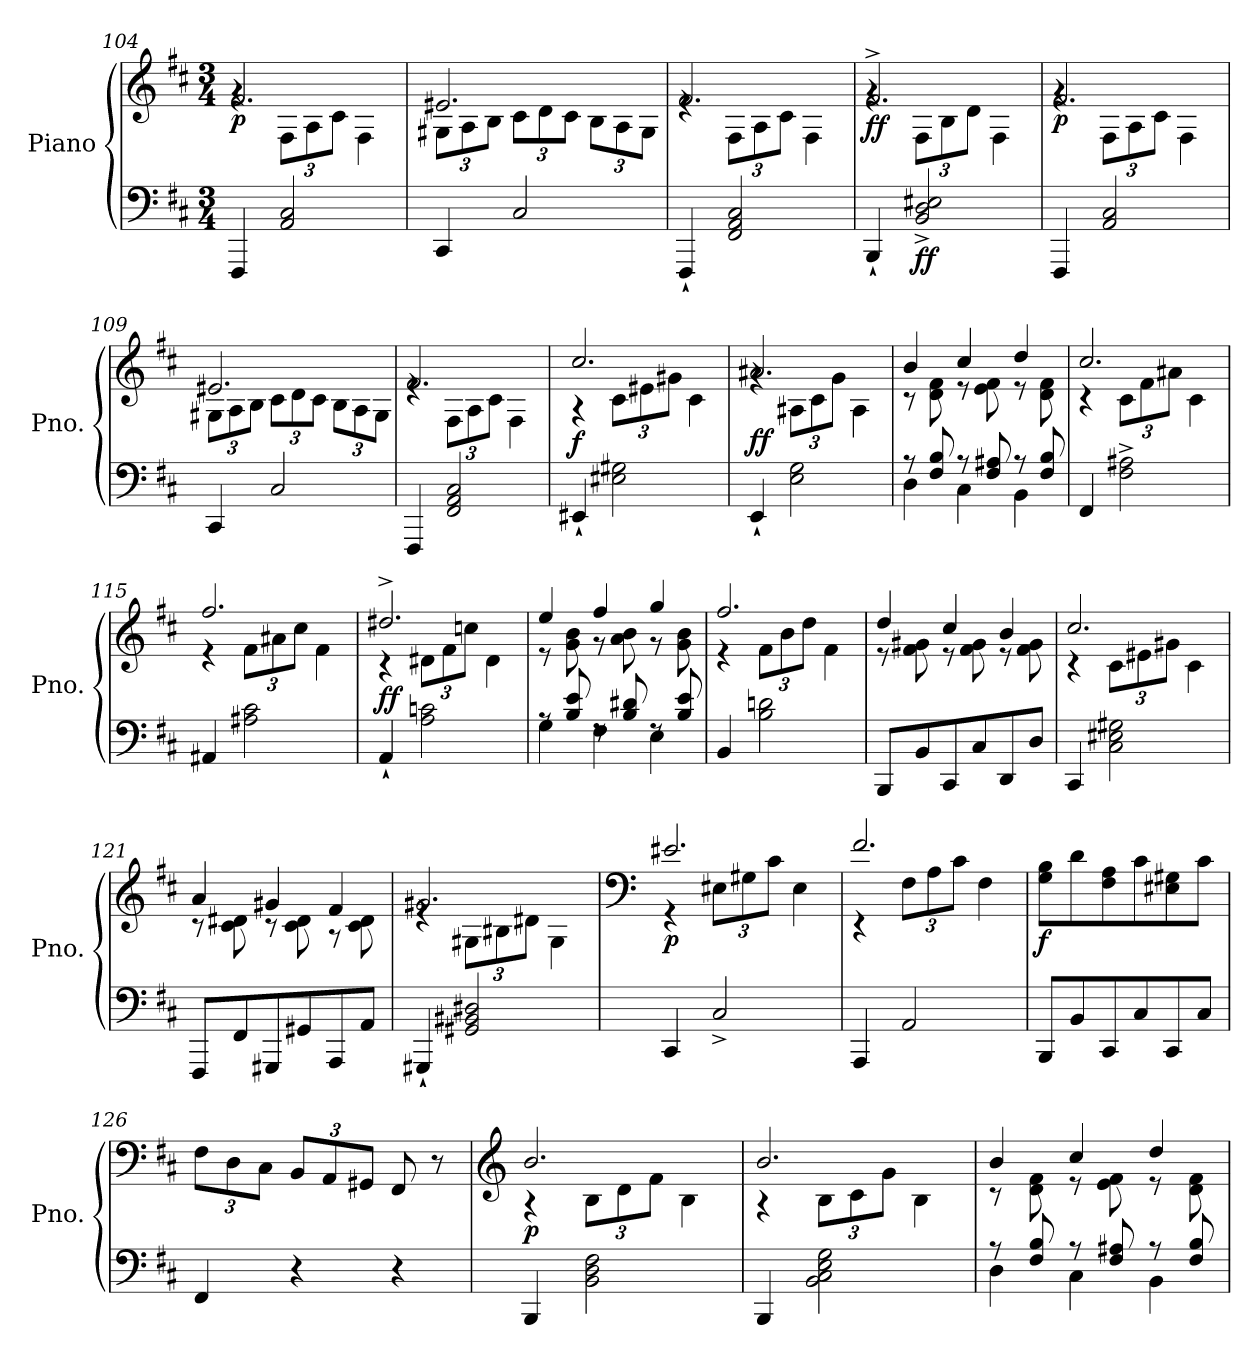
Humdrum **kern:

**kern	**kern	**dynam
*part1	*part1	*part1
*staff2	*staff1	*staff1/2
*I"Piano	*	*
*I'Pno.	*	*
!!LO:LB:g=z
*clefF4	*clefG2	*
*k[f#c#]	*k[f#c#]	*
*M3/4	*M3/4	*
=104	=104	=104
*	*^	*
!	!	!	!LO:DY:b
4FFF#/	2.f#/	4rg	p
*	*	*Xbrackettup	*
2AA/ 2C#/	.	12F#\L	.
.	.	12A\	.
.	.	12c#\J	.
.	.	4F#\	.
=105	=105	=105	=105
4CC#/	2.e#X/	12G#X\L	.
.	.	12A\	.
.	.	12B\J	.
2C#/	.	12c#\L	.
.	.	12d\	.
.	.	12c#\J	.
.	.	12B\L	.
.	.	12A\	.
.	.	12G#\J	.
=106	=106	=106	=106
4FFF#`/	2.f#/	4re	.
2FF#/ 2AA/ 2C#/	.	12F#\L	.
.	.	12A\	.
.	.	12c#\J	.
.	.	4F#\	.
=107	=107	=107	=107
!	!	!	!LO:DY:b
4BBB`/	2.f#^/	4rg	ff
!	!	!	!LO:DY:b=2
2BB/^ 2D/^ 2E#X/^	.	12F#\L	ff
.	.	12B\	.
.	.	12d\J	.
.	.	4F#\	.
=108	=108	=108	=108
!	!	!	!LO:DY:b
4FFF#/	2.f#/	4rg	p
2AA/ 2C#/	.	12F#\L	.
.	.	12A\	.
.	.	12c#\J	.
.	.	4F#\	.
!!LO:LB:g=z	!!
=109	=109	=109	=109
4CC#/	2.e#X/	12G#X\L	.
.	.	12A\	.
.	.	12B\J	.
2C#/	.	12c#\L	.
.	.	12d\	.
.	.	12c#\J	.
.	.	12B\L	.
.	.	12A\	.
.	.	12G#\J	.
=110	=110	=110	=110
4FFF#/	2.f#/	4re	.
2FF#/ 2AA/ 2C#/	.	12F#\L	.
.	.	12A\	.
.	.	12c#\J	.
.	.	4F#\	.
=111	=111	=111	=111
!	!	!	!LO:DY:b
4EE#X`/	2.cc#/	4r	f
2E#X\ 2G#X\	.	12c#\L	.
.	.	12e#X\	.
.	.	12g#X\J	.
.	.	4c#\	.
=112	=112	=112	=112
!	!	!	!LO:DY:b
4EE`/	2.a#X/	4rg	ff
2E\ 2G\	.	12A#X\L	.
.	.	12c#\	.
.	.	12g\J	.
.	.	4A#\	.
=113	=113	=113	=113
*^	*	*	*
8r	4D\	4b/	8r	.
8F#/ 8B/	.	.	8d\ 8f#\	.
8r	4C#\	4cc#/	8r	.
8F#/ 8A#X/	.	.	8e\ 8f#\	.
8r	4BB\	4dd/	8r	.
8F#/ 8B/	.	.	8d\ 8f#\	.
*v	*v	*	*	*
=114	=114	=114	=114
4FF#/	2.cc#/	4r	.
2F#\^ 2A#X\^	.	12c#\L	.
.	.	12f#\	.
.	.	12a#X\J	.
.	.	4c#\	.
!!LO:LB:g=z	!!
=115	=115	=115	=115
4AA#X/	2.ff#/	4r	.
2A#X\ 2c#\	.	12f#\L	.
.	.	12a#X\	.
.	.	12cc#\J	.
.	.	4f#\	.
=116	=116	=116	=116
!	!	!	!LO:DY:b
4AA`/	2.dd#X^/	4r	ff
2A\ 2cn\	.	12d#X\L	.
.	.	12f#\	.
.	.	12ccn\J	.
.	.	4d#\	.
=117	=117	=117	=117
*^	*	*	*
8rA	4G\	4ee/	8r	.
8B/ 8e/	.	.	8g\ 8b\	.
8rF	4F#\	4ff#/	8r	.
8B/ 8d#X/	.	.	8a\ 8b\	.
8rF	4E\	4gg/	8r	.
8B/ 8e/	.	.	8g\ 8b\	.
*v	*v	*	*	*
=118	=118	=118	=118
4BB/	2.ff#/	4r	.
2B\ 2dn\	.	12f#\L	.
.	.	12b\	.
.	.	12dd\J	.
.	.	4f#\	.
=119	=119	=119	=119
8BBB/L	4dd/	8r	.
8BB/	.	8f#\ 8g#X\	.
8CC#/	4cc#/	8r	.
8C#/	.	8f#\ 8g#\	.
8DD/	4b/	8r	.
8D/J	.	8f#\ 8g#\	.
=120	=120	=120	=120
4CC#/	2.cc#/	4r	.
2C#\ 2E#X\ 2G#X\	.	12c#\L	.
.	.	12e#X\	.
.	.	12g#X\J	.
.	.	4c#\	.
!!LO:LB:g=z	!!
=121	=121	=121	=121
8FFF#/L	4a/	8r	.
8FF#/	.	8c#\ 8d#X\	.
8GGG#X/	4g#X/	8r	.
8GG#X/	.	8c#\ 8d#\	.
8AAA/	4f#/	8r	.
8AA/J	.	8c#\ 8d#\	.
=122	=122	=122	=122
4GGG#X`/	2.g#X/	4re	.
2GG#X/ 2BB#X/ 2D#X/	.	12G#X\L	.
.	.	12B#X\	.
.	.	12d#X\J	.
.	.	4G#\	.
=123	=123	=123	=123
*	*clefF4	*	*
!	!	!	!LO:DY:b
4CC#/	2.e#X/	4rGG	p
2C#^/	.	12E#X\L	.
.	.	12G#X\	.
.	.	12c#\J	.
.	.	4E#\	.
=124	=124	=124	=124
4AAA/	2.f#/	4rEE	.
2AA/	.	12F#\L	.
.	.	12A\	.
.	.	12c#\J	.
.	.	4F#\	.
=125	=125	=125	=125
!	!	!	!LO:DY:b
*	*v	*v	*
8BBB/L	8G\ 8B\L	f
8BB/	8d\	.
8CC#/	8F#\ 8A\	.
8C#/	8c#\	.
8CC#/	8E#X\ 8G#X\	.
8C#/J	8c#\J	.
=126	=126	=126
4FF#/	12F#\L	.
.	12D\	.
.	12C#\J	.
4r	12BB/L	.
.	12AA/	.
.	12GG#X/J	.
4r	8FF#/	.
.	8r	.
!!LO:PB:g=z
=127	=127	=127
*	*clefG2	*
*	*^	*
!	!	!	!LO:DY:b
4BBB/	2.b/	4r	p
2BB\ 2D\ 2F#\	.	12B\L	.
.	.	12d\	.
.	.	12f#\J	.
.	.	4B\	.
=128	=128	=128	=128
4BBB/	2.b/	4r	.
2BB\ 2C#\ 2E\ 2G\	.	12B\L	.
.	.	12c#\	.
.	.	12g\J	.
.	.	4B\	.
=129	=129	=129	=129
*^	*	*	*
8r	4D\	4b/	8r	.
8F#/ 8B/	.	.	8d\ 8f#\	.
8r	4C#\	4cc#/	8r	.
8F#/ 8A#X/	.	.	8e\ 8f#\	.
8r	4BB\	4dd/	8r	.
8F#/ 8B/	.	.	8d\ 8f#\	.
*v	*v	*	*	*
*	*v	*v	*
=	=	=
*-	*-	*-
